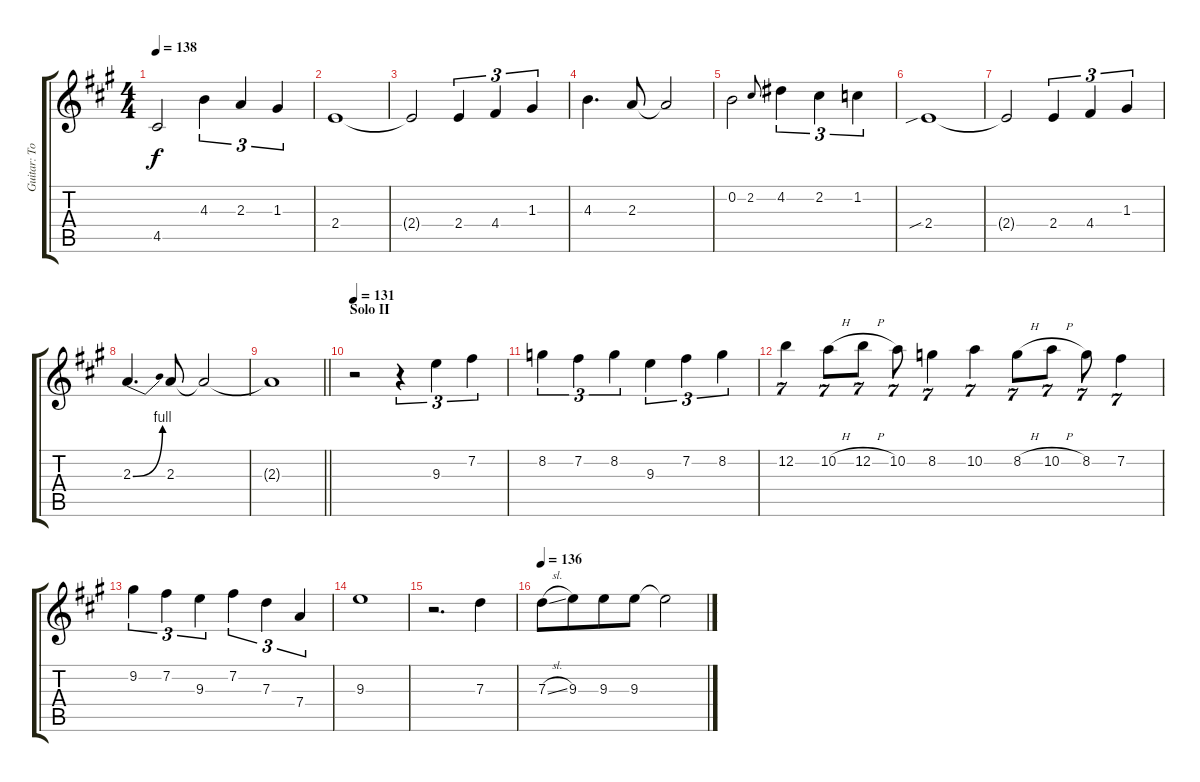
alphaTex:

\track ("Guitar: Tony" "Guitar: To") {instrument overdrivenguitar}
\staff {score tabs}
\tuning (E4 B3 G3 D3 A2 E2) {hide}
\ts (4 4)
\tempo 138
\clef g2
\ks a
4.5{t}.2{dy f} 4.3.4{tu (3 2)} 2.3.4{tu (3 2)} 1.3.4{tu (3 2)} |
2.4.1 |
2.4{t}.2 2.4.4{tu (3 2)} 4.4.4{tu (3 2)} 1.3.4{tu (3 2)} |
4.3.4{d} 2.3.8 2.3{t}.2 |
0.2.2 2.2.8{gr onbeat} 4.2.4{tu (3 2)} 2.2.4{tu (3 2)} 1.2.4{tu (3 2)} |
2.4{sib}.1 |
2.4{t}.2 2.4.4{tu (3 2)} 4.4.4{tu (3 2)} 1.3.4{tu (3 2)} |
2.3{be (bend 0 0 60 4)}.4{d} 2.3.8 2.3{t}.2 |
\barLineRight lightlight
2.3{t}.1 |
\section ("" "Solo II")
\tempo 131
r.2 r.4{tu (3 2)} 9.3.4{tu (3 2)} 7.2.4{tu (3 2)} |
8.2.4{tu (3 2)} 7.2.4{tu (3 2)} 8.2.4{tu (3 2)} 9.3.4{tu (3 2)} 7.2.4{tu (3 2)} 8.2.4{tu (3 2)} |
12.2.4{tu (7 4)} 10.2{h}.8{tu (7 4)} 12.2{h}.8{tu (7 4)} 10.2.8{tu (7 4)} 8.2.4{tu (7 4)} 10.2.4{tu (7 4)} 8.2{h}.8{tu (7 4)} 10.2{h}.8{tu (7 4)} 8.2.8{tu (7 4)} 7.2.4{tu (7 4)} |
9.2.4{tu (3 2)} 7.2.4{tu (3 2)} 9.3.4{tu (3 2)} 7.2.4{tu (3 2)} 7.3.4{tu (3 2)} 7.4.4{tu (3 2)} |
9.3.1 |
r.2{d} 7.3.4 |
\tempo 136
7.3{sl}.8 9.3.8{beam merge} 9.3.8 9.3.8 9.3{t}.2
